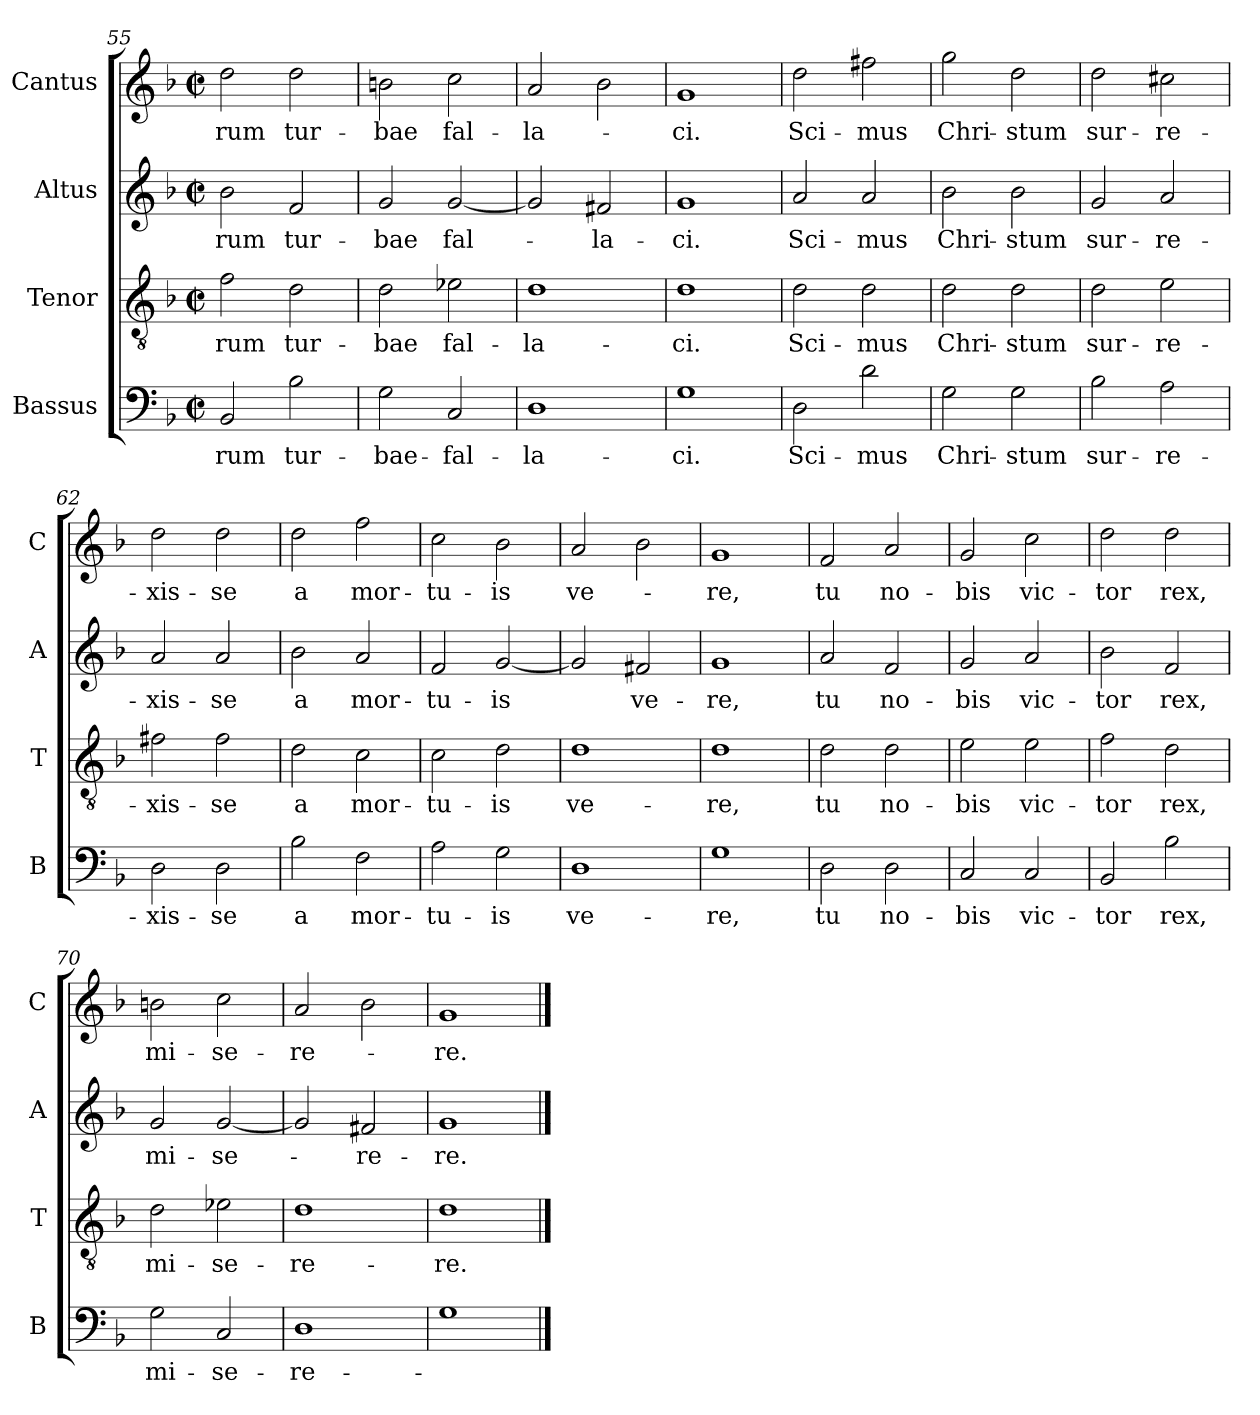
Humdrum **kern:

**kern	**text	**kern	**text	**kern	**text	**kern	**text
*part4	*part4	*part3	*part3	*part2	*part2	*part1	*part1
*staff4	*staff4	*staff3	*staff3	*staff2	*staff2	*staff1	*staff1
*I"Bassus	*	*I"Tenor	*	*I"Altus	*	*I"Cantus	*
*I'B	*	*I'T	*	*I'A	*	*I'C	*
*clefF4	*	*clefGv2	*	*clefG2	*	*clefG2	*
*k[b-]	*	*k[b-]	*	*k[b-]	*	*k[b-]	*
*F:	*	*F:	*	*F:	*	*F:	*
*M2/2	*	*M2/2	*	*M2/2	*	*M2/2	*
*met(c|)	*	*met(c|)	*	*met(c|)	*	*met(c|)	*
=55	=55	=55	=55	=55	=55	=55	=55
!	!LO:LY:b	!	!LO:LY:b	!	!LO:LY:b	!	!LO:LY:b
2BB-/	-rum	2f\	-rum	2b-\	-rum	2dd\	-rum
!	!LO:LY:b	!	!LO:LY:b	!	!LO:LY:b	!	!LO:LY:b
2B-\	tur-	2d\	tur-	2f/	tur-	2dd\	tur-
!!LO:PB:g=z
=56	=56	=56	=56	=56	=56	=56	=56
!	!LO:LY:b	!	!LO:LY:b	!	!LO:LY:b	!	!LO:LY:b
2G\	-bae-	2d\	-bae	2g/	-bae	2bn\	-bae
!	!LO:LY:b	!	!LO:LY:b	!	!LO:LY:b	!	!LO:LY:b
2C/	-fal-	2e-X\	fal-	[2g/	fal-	2cc\	fal-
=57	=57	=57	=57	=57	=57	=57	=57
!	!LO:LY:b	!	!LO:LY:b	!	!	!	!LO:LY:b
1D	-la-	1d	-la-	2g/]	.	2a/	-la-
!	!	!	!	!	!LO:LY:b	!	!
.	.	.	.	2f#X/	-la-	2b-\	.
=58	=58	=58	=58	=58	=58	=58	=58
!	!LO:LY:b	!	!LO:LY:b	!	!LO:LY:b	!	!LO:LY:b
1G	-ci.	1d	-ci.	1g	-ci.	1g	-ci.
=59	=59	=59	=59	=59	=59	=59	=59
!	!LO:LY:b	!	!LO:LY:b	!	!LO:LY:b	!	!LO:LY:b
2D\	Sci-	2d\	Sci-	2a/	Sci-	2dd\	Sci-
!	!LO:LY:b	!	!LO:LY:b	!	!LO:LY:b	!	!LO:LY:b
2d\	-mus	2d\	-mus	2a/	-mus	2ff#X\	-mus
=60	=60	=60	=60	=60	=60	=60	=60
!	!LO:LY:b	!	!LO:LY:b	!	!LO:LY:b	!	!LO:LY:b
2G\	Chri-	2d\	Chri-	2b-\	Chri-	2gg\	Chri-
!	!LO:LY:b	!	!LO:LY:b	!	!LO:LY:b	!	!LO:LY:b
2G\	-stum	2d\	-stum	2b-\	-stum	2dd\	-stum
=61	=61	=61	=61	=61	=61	=61	=61
!	!LO:LY:b	!	!LO:LY:b	!	!LO:LY:b	!	!LO:LY:b
2B-\	sur-	2d\	sur-	2g/	sur-	2dd\	sur-
!	!LO:LY:b	!	!LO:LY:b	!	!LO:LY:b	!	!LO:LY:b
2A\	-re-	2e\	-re-	2a/	-re-	2cc#X\	-re-
!!LO:LB:g=z
=62	=62	=62	=62	=62	=62	=62	=62
!	!LO:LY:b	!	!LO:LY:b	!	!LO:LY:b	!	!LO:LY:b
2D\	-xis-	2f#X\	-xis-	2a/	-xis-	2dd\	-xis-
!	!LO:LY:b	!	!LO:LY:b	!	!LO:LY:b	!	!LO:LY:b
2D\	-se	2f#\	-se	2a/	-se	2dd\	-se
=63	=63	=63	=63	=63	=63	=63	=63
!	!LO:LY:b	!	!LO:LY:b	!	!LO:LY:b	!	!LO:LY:b
2B-\	a	2d\	a	2b-\	a	2dd\	a
!	!LO:LY:b	!	!LO:LY:b	!	!LO:LY:b	!	!LO:LY:b
2F\	mor-	2c\	mor-	2a/	mor-	2ff\	mor-
=64	=64	=64	=64	=64	=64	=64	=64
!	!LO:LY:b	!	!LO:LY:b	!	!LO:LY:b	!	!LO:LY:b
2A\	-tu-	2c\	-tu-	2f/	-tu-	2cc\	-tu-
!	!LO:LY:b	!	!LO:LY:b	!	!LO:LY:b	!	!LO:LY:b
2G\	-is	2d\	-is	[2g/	-is	2b-\	-is
=65	=65	=65	=65	=65	=65	=65	=65
!	!LO:LY:b	!	!LO:LY:b	!	!	!	!LO:LY:b
1D	ve-	1d	ve-	2g/]	.	2a/	ve-
!	!	!	!	!	!LO:LY:b	!	!
.	.	.	.	2f#X/	ve-	2b-\	.
=66	=66	=66	=66	=66	=66	=66	=66
!	!LO:LY:b	!	!LO:LY:b	!	!LO:LY:b	!	!LO:LY:b
1G	-re,	1d	-re,	1g	-re,	1g	-re,
=67	=67	=67	=67	=67	=67	=67	=67
!	!LO:LY:b	!	!LO:LY:b	!	!LO:LY:b	!	!LO:LY:b
2D\	tu	2d\	tu	2a/	tu	2f/	tu
!	!LO:LY:b	!	!LO:LY:b	!	!LO:LY:b	!	!LO:LY:b
2D\	no-	2d\	no-	2f/	no-	2a/	no-
!!LO:LB:g=z
=68	=68	=68	=68	=68	=68	=68	=68
!	!LO:LY:b	!	!LO:LY:b	!	!LO:LY:b	!	!LO:LY:b
2C/	-bis	2e\	-bis	2g/	-bis	2g/	-bis
!	!LO:LY:b	!	!LO:LY:b	!	!LO:LY:b	!	!LO:LY:b
2C/	vic-	2e\	vic-	2a/	vic-	2cc\	vic-
=69	=69	=69	=69	=69	=69	=69	=69
!	!LO:LY:b	!	!LO:LY:b	!	!LO:LY:b	!	!LO:LY:b
2BB-/	-tor	2f\	-tor	2b-\	-tor	2dd\	-tor
!	!LO:LY:b	!	!LO:LY:b	!	!LO:LY:b	!	!LO:LY:b
2B-\	rex,	2d\	rex,	2f/	rex,	2dd\	rex,
=70	=70	=70	=70	=70	=70	=70	=70
!	!LO:LY:b	!	!LO:LY:b	!	!LO:LY:b	!	!LO:LY:b
2G\	mi-	2d\	mi-	2g/	mi-	2bn\	mi-
!	!LO:LY:b	!	!LO:LY:b	!	!LO:LY:b	!	!LO:LY:b
2C/	-se-	2e-X\	-se-	[2g/	-se-	2cc\	-se-
=71	=71	=71	=71	=71	=71	=71	=71
!	!LO:LY:b	!	!LO:LY:b	!	!	!	!LO:LY:b
1D	-re-	1d	-re-	2g/]	.	2a/	-re-
!	!	!	!	!	!LO:LY:b	!	!
.	.	.	.	2f#X/	-re-	2b-\	.
=72	=72	=72	=72	=72	=72	=72	=72
!	!	!	!LO:LY:b	!	!LO:LY:b	!	!LO:LY:b
1G	.	1d	-re.	1g	-re.	1g	-re.
==	==	==	==	==	==	==	==
*-	*-	*-	*-	*-	*-	*-	*-
